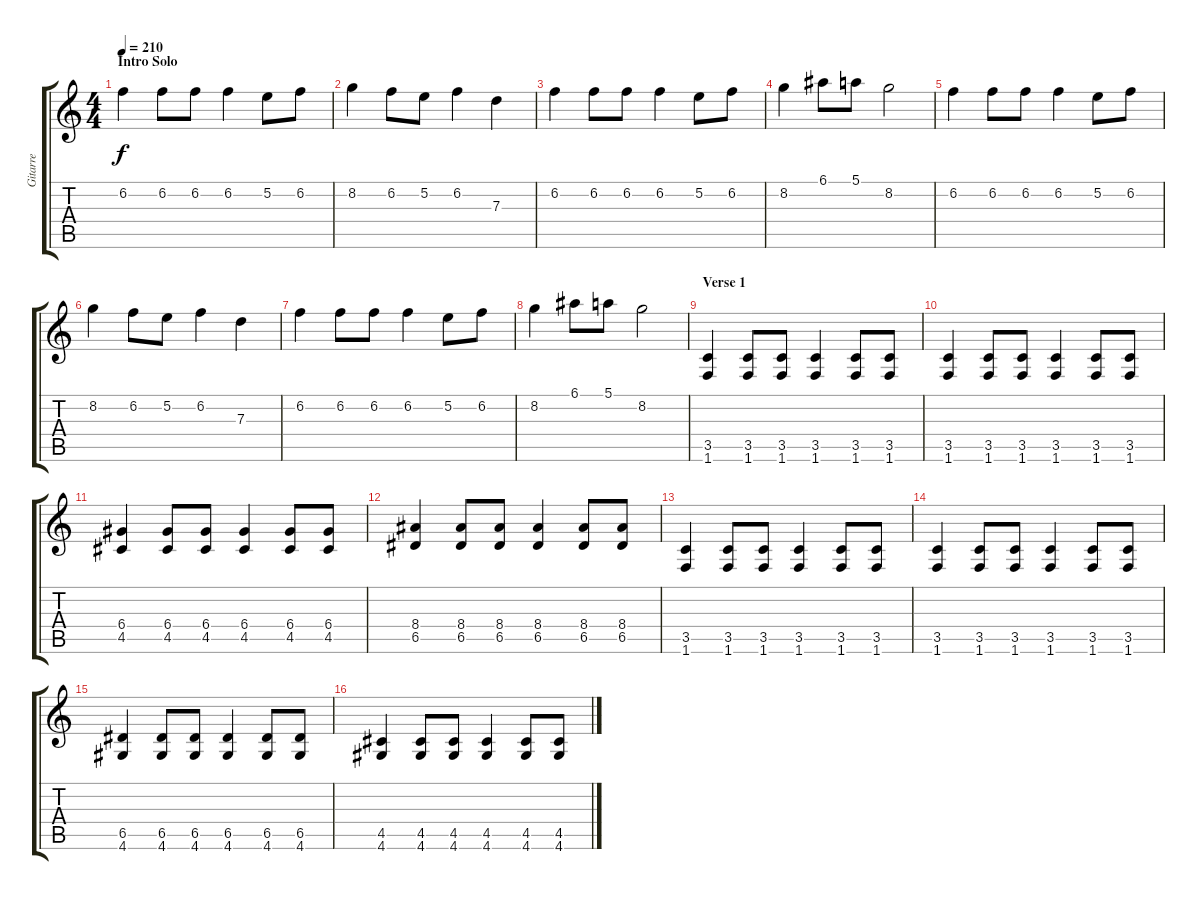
\track ("Gitarre" "Gitarre") {instrument distortionguitar}
\staff {score tabs}
\tuning (E4 B3 G3 D3 A2 E2) {hide}
\ts (4 4)
\section ("" "Intro Solo")
\tempo 210
\clef g2
\ks c
6.2.4{dy f instrument distortionguitar} 6.2.8 6.2.8 6.2.4 5.2.8 6.2.8 |
8.2.4 6.2.8 5.2.8 6.2.4 7.3.4 |
6.2.4 6.2.8 6.2.8 6.2.4 5.2.8 6.2.8 |
8.2.4 6.1.8 5.1.8 8.2.2 |
6.2.4 6.2.8 6.2.8 6.2.4 5.2.8 6.2.8 |
8.2.4 6.2.8 5.2.8 6.2.4 7.3.4 |
6.2.4 6.2.8 6.2.8 6.2.4 5.2.8 6.2.8 |
8.2.4 6.1.8 5.1.8 8.2.2 |
\section ("" "Verse 1")
(3.5 1.6).4 (3.5 1.6).8 (3.5 1.6).8 (3.5 1.6).4 (3.5 1.6).8 (3.5 1.6).8 |
(3.5 1.6).4 (3.5 1.6).8 (3.5 1.6).8 (3.5 1.6).4 (3.5 1.6).8 (3.5 1.6).8 |
(6.4 4.5).4 (6.4 4.5).8 (6.4 4.5).8 (6.4 4.5).4 (6.4 4.5).8 (6.4 4.5).8 |
(8.4 6.5).4 (8.4 6.5).8 (8.4 6.5).8 (8.4 6.5).4 (8.4 6.5).8 (8.4 6.5).8 |
(3.5 1.6).4 (3.5 1.6).8 (3.5 1.6).8 (3.5 1.6).4 (3.5 1.6).8 (3.5 1.6).8 |
(3.5 1.6).4 (3.5 1.6).8 (3.5 1.6).8 (3.5 1.6).4 (3.5 1.6).8 (3.5 1.6).8 |
(6.5 4.6).4 (6.5 4.6).8 (6.5 4.6).8 (6.5 4.6).4 (6.5 4.6).8 (6.5 4.6).8 |
(4.5 4.6).4 (4.5 4.6).8 (4.5 4.6).8 (4.5 4.6).4 (4.5 4.6).8 (4.5 4.6).8
